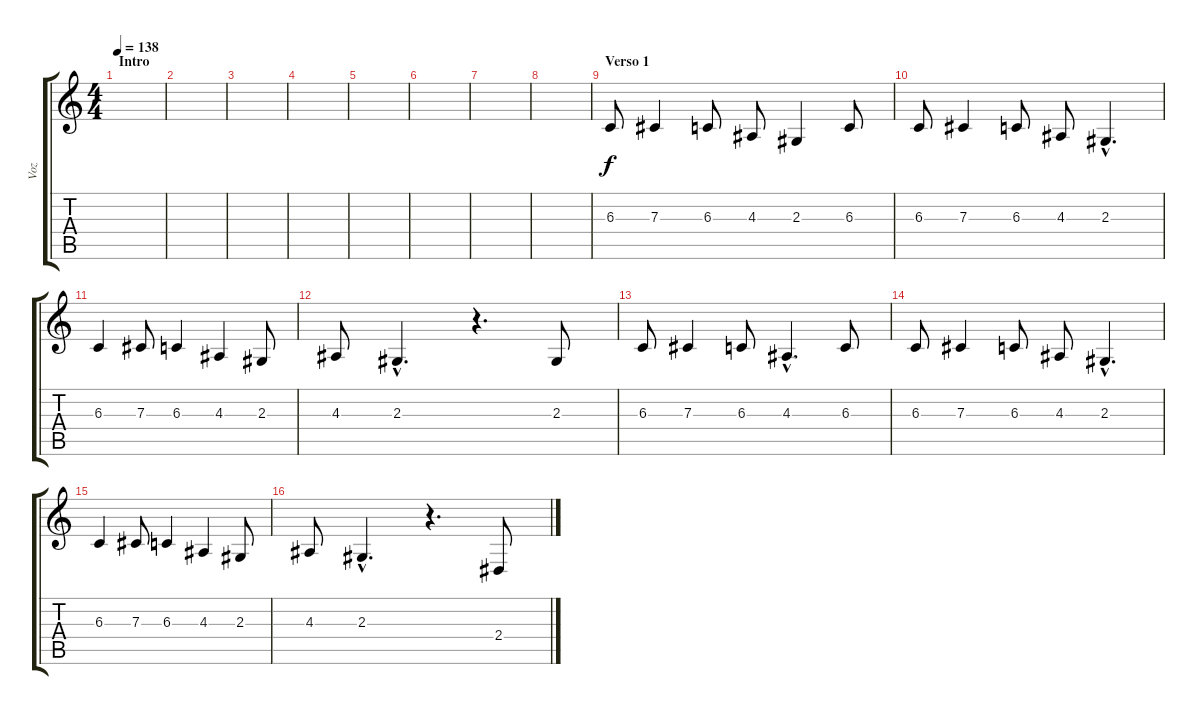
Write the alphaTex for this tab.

\track ("Voz" "Voz") {instrument flute}
\staff {score tabs}
\tuning (Eb4 Bb3 Gb3 Db3 Ab2 Eb2) {hide}
\ts (4 4)
\section ("" "Intro")
\tempo 138
\clef g2
\ks c
|
|
|
|
|
|
|
|
\section ("" "Verso 1")
6.3.8 7.3.4 6.3.8 4.3.8 2.3.4 6.3.8 |
6.3.8 7.3.4 6.3.8 4.3.8 2.3{hac}.4{d} |
6.3.4 7.3.8 6.3.4 4.3.4 2.3.8 |
4.3.8 2.3{hac}.4{d} r.4{d} 2.3.8 |
6.3.8 7.3.4 6.3.8 4.3{hac}.4{d} 6.3.8 |
6.3.8 7.3.4 6.3.8 4.3.8 2.3{hac}.4{d} |
6.3.4 7.3.8 6.3.4 4.3.4 2.3.8 |
4.3.8 2.3{hac}.4{d} r.4{d} 2.4.8
